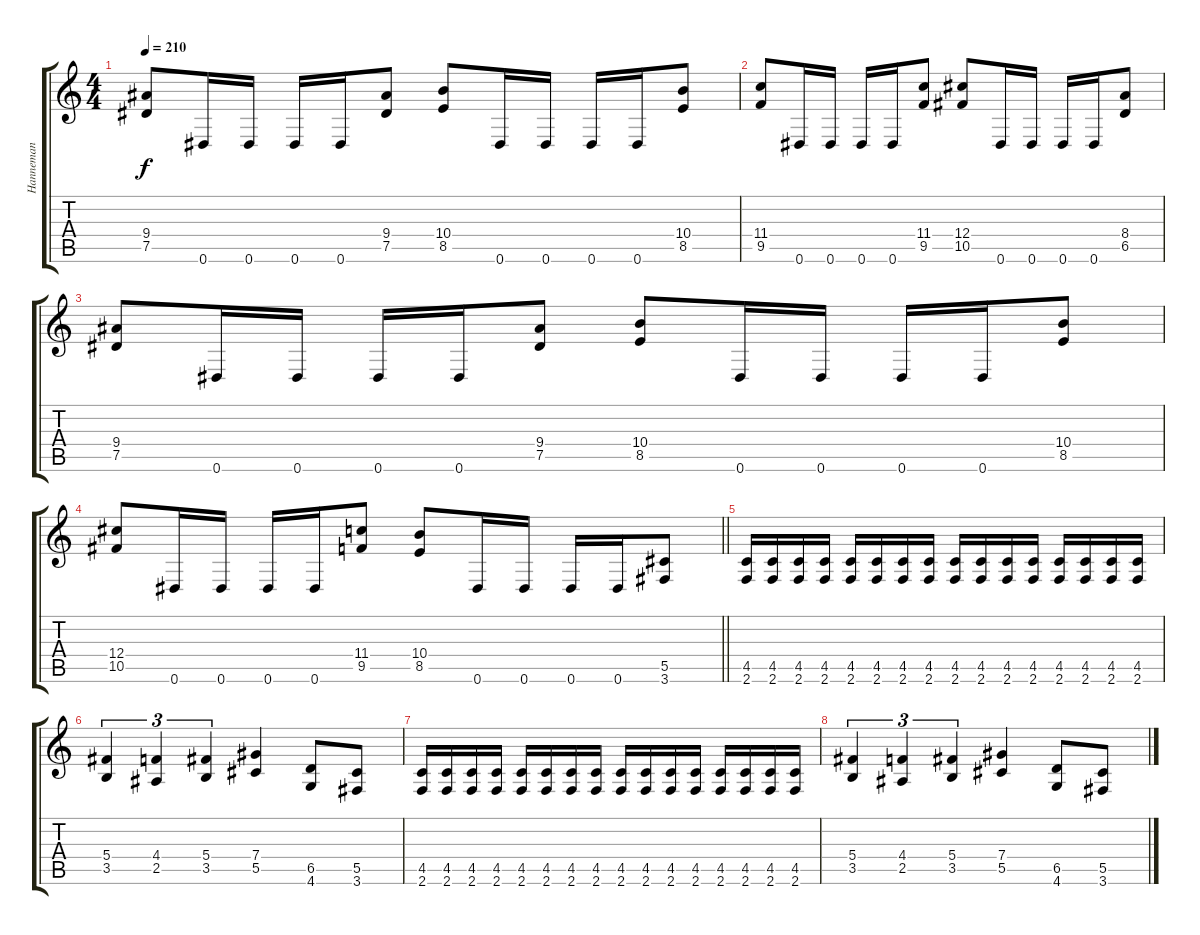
\track ("Hanneman" "Hanneman") {instrument distortionguitar}
\staff {score tabs}
\tuning (Eb4 Bb3 Gb3 Db3 Ab2 Eb2) {hide}
\ts (4 4)
\tempo 210
\clef g2
\ks c
(9.4 7.5).8{dy f} 0.6.16 0.6.16 0.6.16 0.6.16 (9.4 7.5).8 (10.4 8.5).8 0.6.16 0.6.16 0.6.16 0.6.16 (10.4 8.5).8 |
(11.4 9.5).8 0.6.16 0.6.16 0.6.16 0.6.16 (11.4 9.5).8 (12.4 10.5).8 0.6.16 0.6.16 0.6.16 0.6.16 (8.4 6.5).8 |
(9.4 7.5).8 0.6.16 0.6.16 0.6.16 0.6.16 (9.4 7.5).8 (10.4 8.5).8 0.6.16 0.6.16 0.6.16 0.6.16 (10.4 8.5).8 |
\barLineRight lightlight
(12.4 10.5).8 0.6.16 0.6.16 0.6.16 0.6.16 (11.4 9.5).8 (10.4 8.5).8 0.6.16 0.6.16 0.6.16 0.6.16 (5.5 3.6).8 |
(4.5 2.6).16 (4.5 2.6).16 (4.5 2.6).16 (4.5 2.6).16 (4.5 2.6).16 (4.5 2.6).16 (4.5 2.6).16 (4.5 2.6).16 (4.5 2.6).16 (4.5 2.6).16 (4.5 2.6).16 (4.5 2.6).16 (4.5 2.6).16 (4.5 2.6).16 (4.5 2.6).16 (4.5 2.6).16 |
(5.4 3.5).4{tu (3 2)} (4.4 2.5).4{tu (3 2)} (5.4 3.5).4{tu (3 2)} (7.4 5.5).4 (6.5 4.6).8 (5.5 3.6).8 |
(4.5 2.6).16 (4.5 2.6).16 (4.5 2.6).16 (4.5 2.6).16 (4.5 2.6).16 (4.5 2.6).16 (4.5 2.6).16 (4.5 2.6).16 (4.5 2.6).16 (4.5 2.6).16 (4.5 2.6).16 (4.5 2.6).16 (4.5 2.6).16 (4.5 2.6).16 (4.5 2.6).16 (4.5 2.6).16 |
(5.4 3.5).4{tu (3 2)} (4.4 2.5).4{tu (3 2)} (5.4 3.5).4{tu (3 2)} (7.4 5.5).4 (6.5 4.6).8 (5.5 3.6).8
